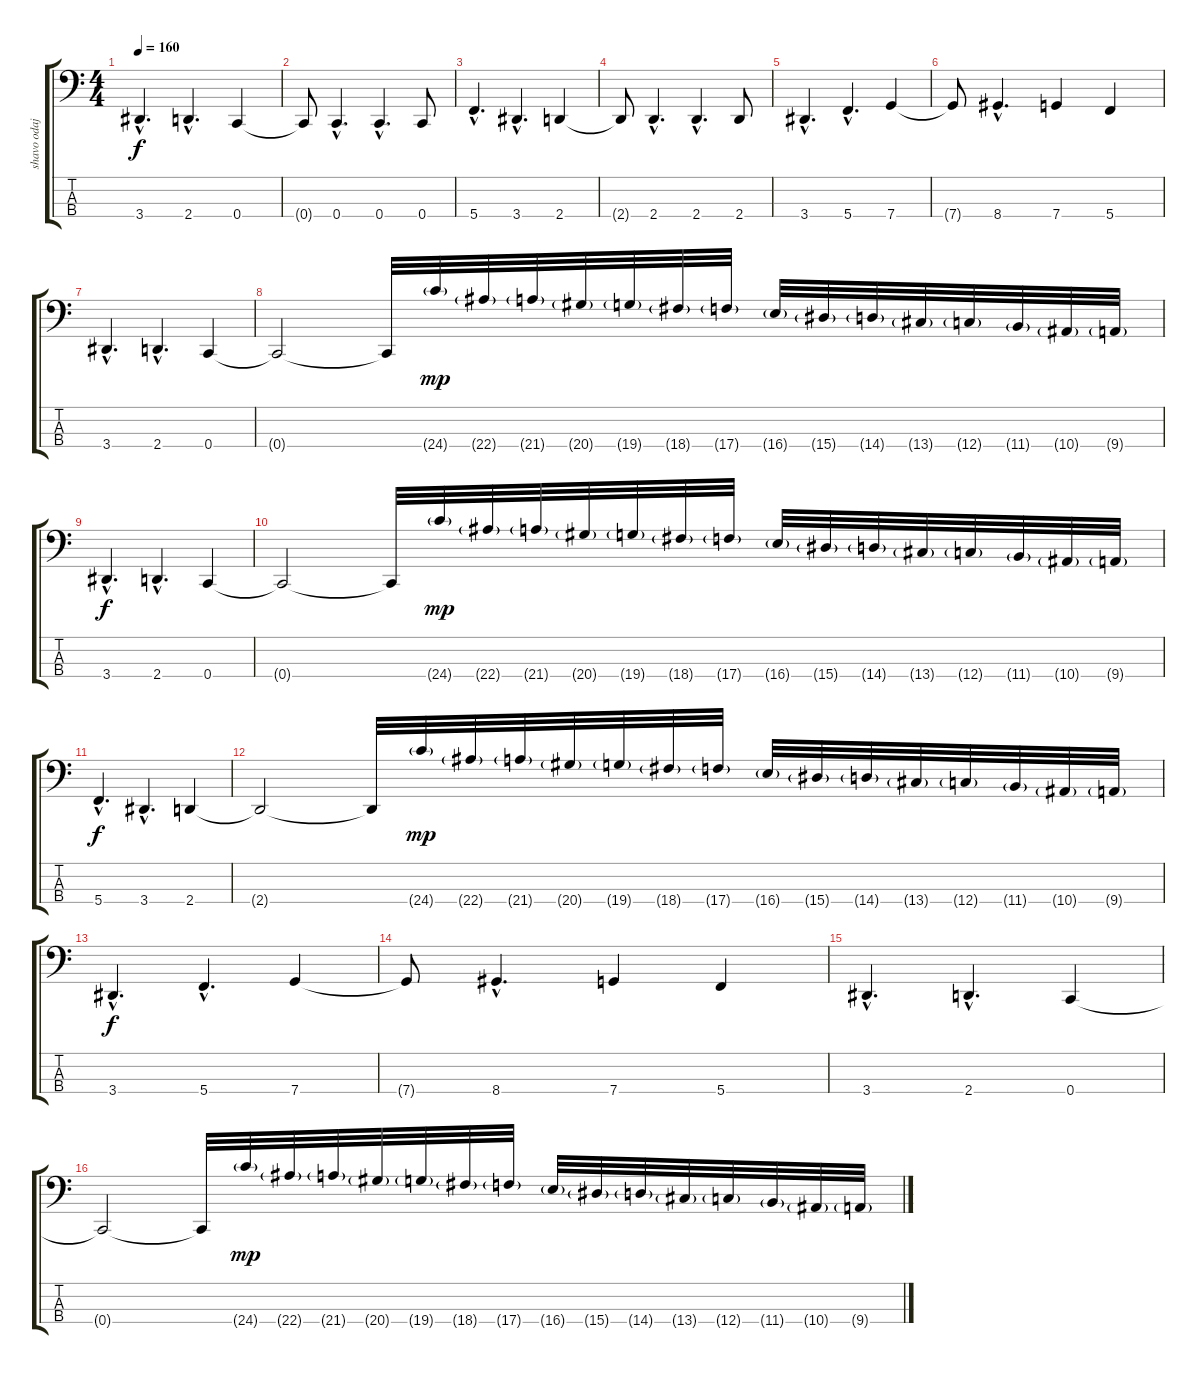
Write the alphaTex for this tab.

\track ("shavo odajian" "shavo odaj") {instrument electricbassfinger}
\staff {score tabs}
\tuning (F2 C2 G1 C1) {hide}
\ts (4 4)
\tempo 160
\clef f4
\ks c
3.4{hac}.4{d dy f} 2.4{hac}.4{d} 0.4.4 |
0.4{t}.8 0.4{hac}.4{d} 0.4{hac}.4{d} 0.4.8 |
5.4{hac}.4{d} 3.4{hac}.4{d} 2.4.4 |
2.4{t}.8 2.4{hac}.4{d} 2.4{hac}.4{d} 2.4.8 |
3.4{hac}.4{d} 5.4{hac}.4{d} 7.4.4 |
7.4{t}.8 8.4{hac}.4{d} 7.4.4 5.4.4 |
3.4{hac}.4{d} 2.4{hac}.4{d} 0.4.4 |
0.4{t}.2 0.4{t}.32 24.4{g}.32{dy mp} 22.4{g}.32 21.4{g}.32 20.4{g}.32 19.4{g}.32 18.4{g}.32 17.4{g}.32 16.4{g}.32 15.4{g}.32 14.4{g}.32 13.4{g}.32 12.4{g}.32 11.4{g}.32 10.4{g}.32 9.4{g}.32 |
3.4{hac}.4{d dy f} 2.4{hac}.4{d} 0.4.4 |
0.4{t}.2 0.4{t}.32 24.4{g}.32{dy mp} 22.4{g}.32 21.4{g}.32 20.4{g}.32 19.4{g}.32 18.4{g}.32 17.4{g}.32 16.4{g}.32 15.4{g}.32 14.4{g}.32 13.4{g}.32 12.4{g}.32 11.4{g}.32 10.4{g}.32 9.4{g}.32 |
5.4{hac}.4{d dy f} 3.4{hac}.4{d} 2.4.4 |
2.4{t}.2 2.4{t}.32 24.4{g}.32{dy mp} 22.4{g}.32 21.4{g}.32 20.4{g}.32 19.4{g}.32 18.4{g}.32 17.4{g}.32 16.4{g}.32 15.4{g}.32 14.4{g}.32 13.4{g}.32 12.4{g}.32 11.4{g}.32 10.4{g}.32 9.4{g}.32 |
3.4{hac}.4{d dy f} 5.4{hac}.4{d} 7.4.4 |
7.4{t}.8 8.4{hac}.4{d} 7.4.4 5.4.4 |
3.4{hac}.4{d} 2.4{hac}.4{d} 0.4.4 |
0.4{t}.2 0.4{t}.32 24.4{g}.32{dy mp} 22.4{g}.32 21.4{g}.32 20.4{g}.32 19.4{g}.32 18.4{g}.32 17.4{g}.32 16.4{g}.32 15.4{g}.32 14.4{g}.32 13.4{g}.32 12.4{g}.32 11.4{g}.32 10.4{g}.32 9.4{g}.32
